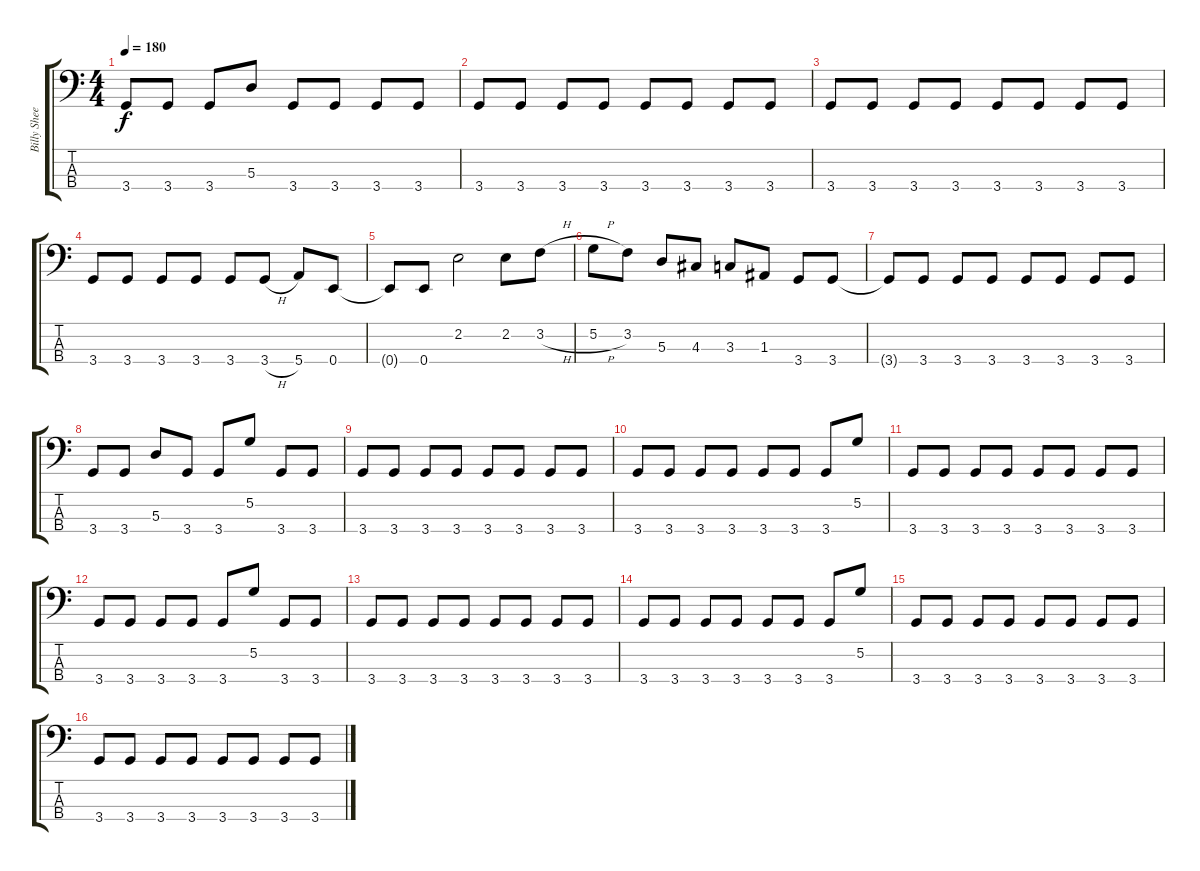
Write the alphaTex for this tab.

\track ("Billy Sheehan" "Billy Shee") {instrument electricbassfinger}
\staff {score tabs}
\tuning (G2 D2 A1 E1) {hide}
\ts (4 4)
\tempo 180
\clef f4
\ks c
3.4.8{dy f} 3.4.8 3.4.8 5.3.8 3.4.8 3.4.8 3.4.8 3.4.8 |
3.4.8 3.4.8 3.4.8 3.4.8 3.4.8 3.4.8 3.4.8 3.4.8 |
3.4.8 3.4.8 3.4.8 3.4.8 3.4.8 3.4.8 3.4.8 3.4.8 |
3.4.8 3.4.8 3.4.8 3.4.8 3.4.8 3.4{h}.8 5.4.8 0.4.8 |
0.4{t}.8 0.4.8 2.2.2 2.2.8 3.2{h}.8 |
5.2{h}.8 3.2.8 5.3.8 4.3.8 3.3.8 1.3.8 3.4.8 3.4.8 |
3.4{t}.8 3.4.8 3.4.8 3.4.8 3.4.8 3.4.8 3.4.8 3.4.8 |
3.4.8 3.4.8 5.3.8 3.4.8 3.4.8 5.2.8 3.4.8 3.4.8 |
3.4.8 3.4.8 3.4.8 3.4.8 3.4.8 3.4.8 3.4.8 3.4.8 |
3.4.8 3.4.8 3.4.8 3.4.8 3.4.8 3.4.8 3.4.8 5.2.8 |
3.4.8 3.4.8 3.4.8 3.4.8 3.4.8 3.4.8 3.4.8 3.4.8 |
3.4.8 3.4.8 3.4.8 3.4.8 3.4.8 5.2.8 3.4.8 3.4.8 |
3.4.8 3.4.8 3.4.8 3.4.8 3.4.8 3.4.8 3.4.8 3.4.8 |
3.4.8 3.4.8 3.4.8 3.4.8 3.4.8 3.4.8 3.4.8 5.2.8 |
3.4.8 3.4.8 3.4.8 3.4.8 3.4.8 3.4.8 3.4.8 3.4.8 |
3.4.8 3.4.8 3.4.8 3.4.8 3.4.8 3.4.8 3.4.8 3.4.8
